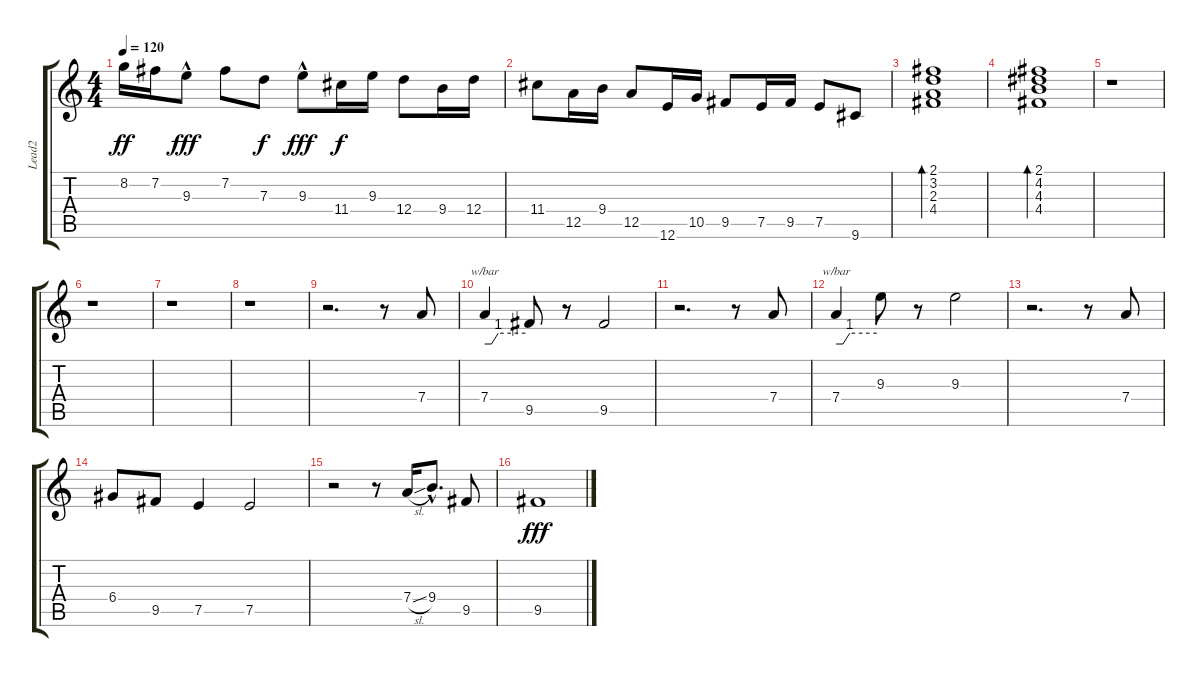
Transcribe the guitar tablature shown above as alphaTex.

\track ("Lead2" "Lead2") {instrument electricguitarclean}
\staff {score tabs}
\tuning (E4 B3 G3 D3 A2 E2) {hide}
\ts (4 4)
\tempo 120
\clef g2
\ks c
8.2.16{dy ff} 7.2.16 9.3{hac}.8{dy fff} 7.2.8 7.3.8{dy f} 9.3{hac}.8{dy fff} 11.4.16{dy f} 9.3.16 12.4.8 9.4.16 12.4.16 |
11.4.8 12.5.16 9.4.16 12.5.8 12.6.16 10.5.16 9.5.8 7.5.16 9.5.16 7.5.8 9.6.8 |
(2.1 3.2 2.3 4.4).1{bd 60} |
(2.1 4.2 4.3 4.4).1{bd 60} |
r.1 |
r.1 |
r.1 |
r.1 |
r.2{d} r.8 7.4.8 |
7.4.4{tbe (custom default 0 0 10 0 20 4 60 4)} 9.5.8 r.8 9.5.2 |
r.2{d} r.8 7.4.8 |
7.4.4{tbe (custom default 0 0 10 0 20 4 60 4)} 9.3.8 r.8 9.3.2 |
r.2{d} r.8 7.4.8 |
6.4.8 9.5.8 7.5.4 7.5.2 |
r.2 r.8 7.4{sl}.16 9.4{hac}.8{d} 9.5.8 |
9.5.1{dy fff}
